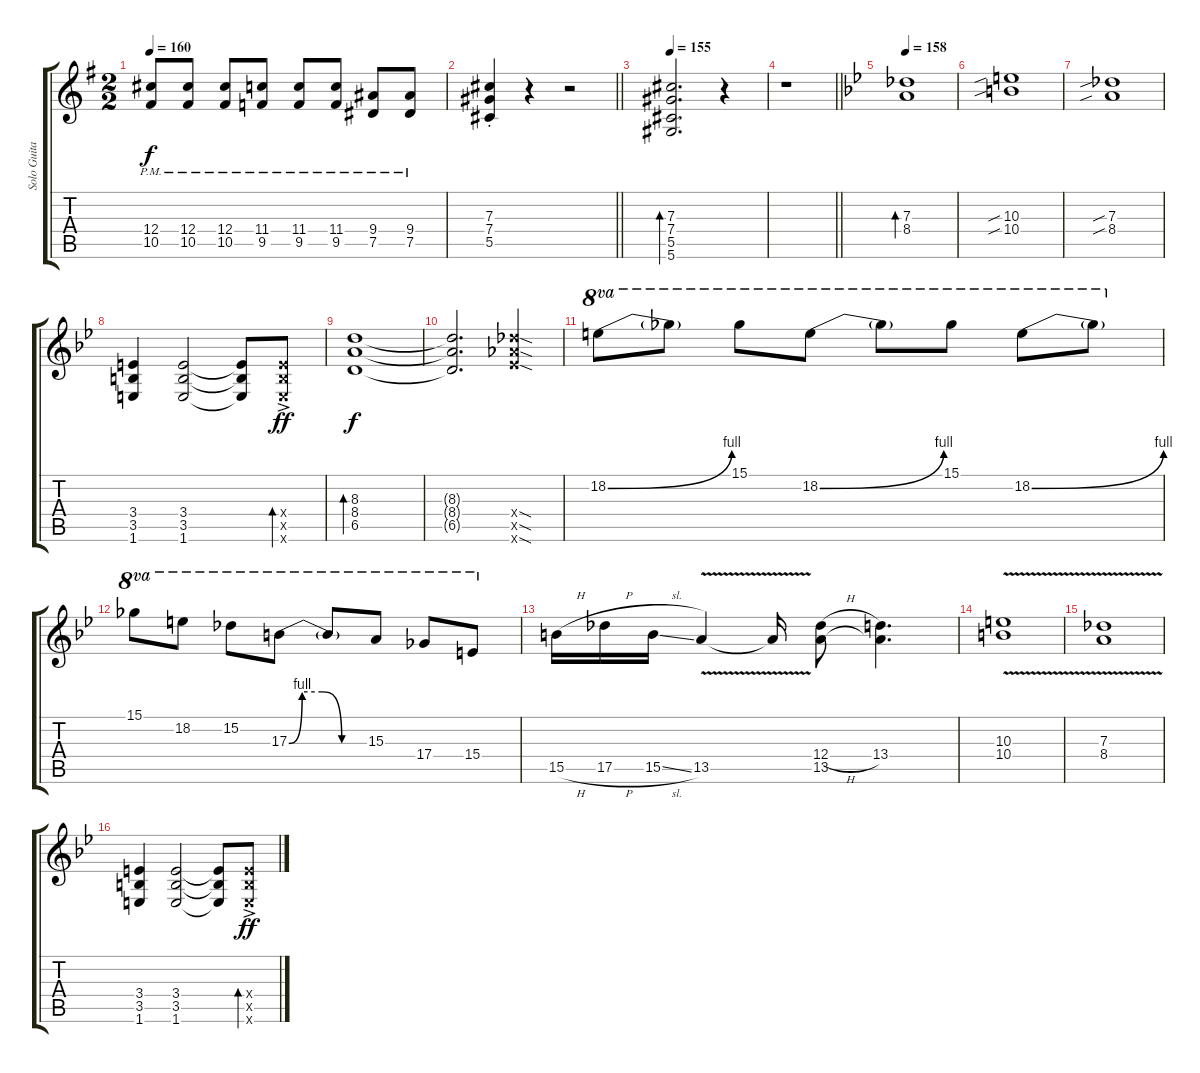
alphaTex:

\track ("Solo Guitar" "Solo Guita") {instrument distortionguitar}
\staff {score tabs}
\tuning (Eb4 Bb3 Gb3 Db3 Ab2 Eb2) {hide}
\ts (2 2)
\tempo 160
\clef g2
\ks g
(12.4{pm} 10.5{pm}).8{dy f} (12.4{pm} 10.5{pm}).8 (12.4{pm} 10.5{pm}).8 (11.4{pm} 9.5{pm}).8 (11.4{pm} 9.5{pm}).8 (11.4{pm} 9.5{pm}).8 (9.4{pm} 7.5{pm}).8 (9.4{pm} 7.5{pm}).8 |
\barLineRight lightlight
(7.3{st} 7.4{st} 5.5{st}).4 r.4 r.2 |
\tempo 155
(7.3 7.4 5.5 5.6).2{d bd 30} r.4 |
\barLineRight lightlight
r.1 |
\tempo 158
\ks bb
(7.3 8.4).1{bd 30} |
(10.3{sib} 10.4{sib}).1 |
(7.3{sib} 8.4{sib}).1 |
(3.4 3.5 1.6).4 (3.4 3.5 1.6).2 (3.4{t} 3.5{t} 1.6{t}).8 (3.4{ac x} 3.5{ac x} 1.6{ac x}).8{bd 30 dy ff} |
(8.3 8.4 6.5).1{bd 30 dy f} |
(8.3{t} 8.4{t} 6.5{t}).2{d} (12.4{sod x} 12.5{sod x} 12.6{sod x}).4 |
18.2{be (bend 0 0 60 4)}.8{ot 8va} 18.2{t}.8{ot 8va} 15.1.8{ot 8va} 18.2{be (bend 0 0 60 4)}.8{ot 8va} 18.2{t}.8{ot 8va} 15.1.8{ot 8va} 18.2{be (bend 0 0 60 4)}.8{ot 8va} 18.2{t}.8{ot 8va} |
15.1.8{ot 8va} 18.2.8{ot 8va} 15.2.8{ot 8va} 17.3{be (custom 0 0 10 4 25 4 40 0 60 0)}.8{ot 8va} 17.3{t}.8{ot 8va} 15.3.8{ot 8va} 17.4.8{ot 8va} 15.4.8{ot 8va} |
15.5{h}.16 17.5{h}.16 15.5{sl}.16 13.5{v}.4 13.5{v t}.16 (12.4{h} 13.5).8 (13.4 13.5{t}).4{d} |
(10.3{v} 10.4{v}).1 |
(7.3{v} 8.4{v}).1 |
(3.4 3.5 1.6).4 (3.4 3.5 1.6).2 (3.4{t} 3.5{t} 1.6{t}).8 (3.4{ac x} 3.5{ac x} 1.6{ac x}).8{bd 30 dy ff}
